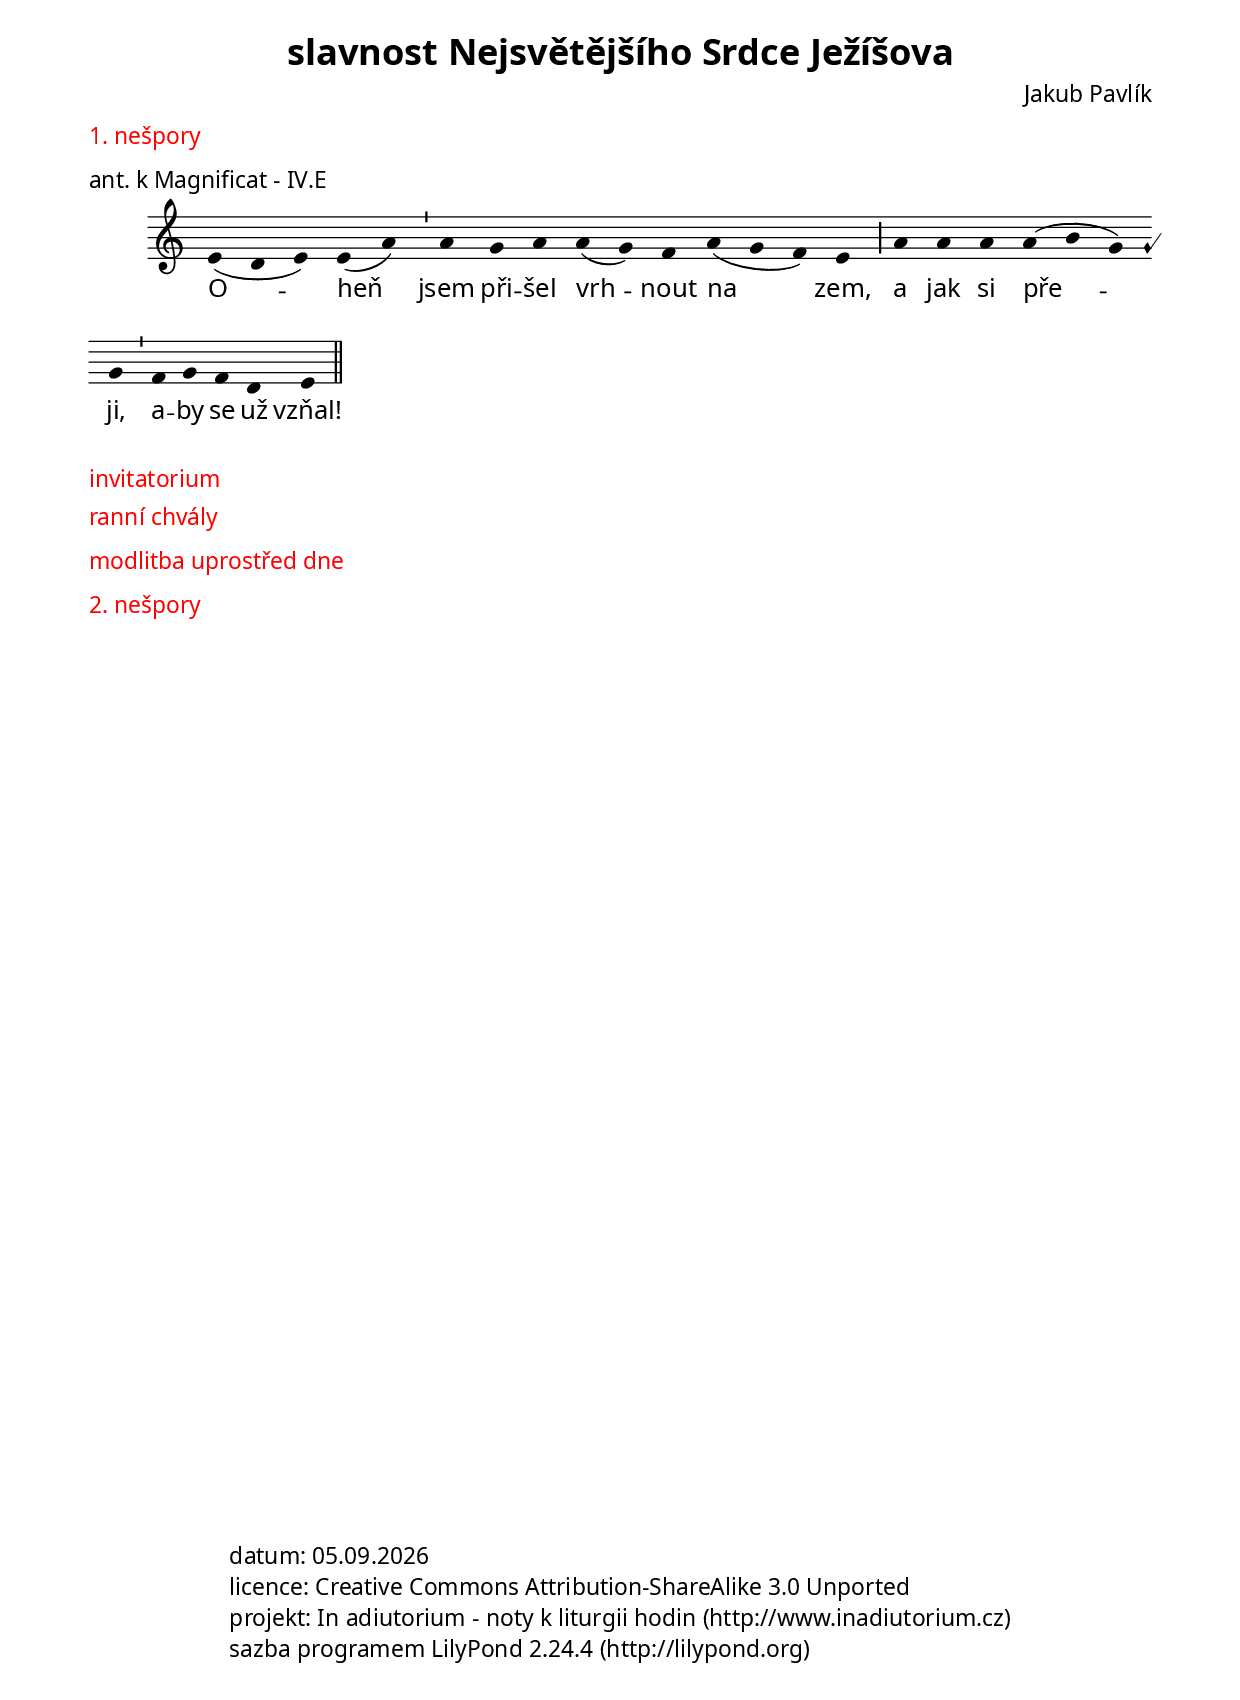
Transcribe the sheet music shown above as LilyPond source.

\version "2.14.2"

\header {
  title = "slavnost Nejsvětějšího Srdce Ježíšova"
  composer = "Jakub Pavlík"
}

\include "spolecne.ly"
\include "dilyresponsorii.ly"

\markup {\nadpisHodinka {"1. nešpory"}}

\score {
  \relative c' {
    \choralniRezim
    e4( d e) e( a) \barMin a g a a( g) f a( g f) e \barMaior
    a4 a a a( b g) g \barMin f g f d e \barFinalis
  }
  \addlyrics {
    O -- heň jsem při -- šel vrh -- nout na zem,
    a jak si pře -- ji, a -- by 
    % už vzpla -- nul! % puvodni
    se už vzňal! % moje nahrazka
  }
  \header {
    quid = "ant. k Magnificat"
    modus = "IV"
    differentia = "E" 
    psalmus = ""
    id = ""
    piece = \markup {\sestavTitulekBezZalmu}
  }
}

\markup {\nadpisHodinka {"invitatorium"}}
\markup {\nadpisHodinka {"ranní chvály"}}

\score {
  \relative c' {
    \choralniRezim
    
  }
  \addlyrics {
    Pán nás mi -- lo -- val věč -- nou lás -- kou
    a při -- šel, a -- by vy -- kou -- pil svůj lid.
    A -- le -- lu -- ja.
  }
  \header {
    quid = "ant. k Benedictus"
    modus = ""
    differentia = "" 
    psalmus = ""
    id = ""
    piece = \markup {\sestavTitulekBezZalmu}
  }
}

\markup {\nadpisHodinka {"modlitba uprostřed dne"}}
\markup {\nadpisHodinka {"2. nešpory"}}

\score {
  \relative c' {
    \choralniRezim
    
  }
  \addlyrics {
    Pán nám o -- tev -- řel svou ná -- ruč
    a je -- ho Srd -- ce se pro nás sta -- lo pra -- me -- nem mi -- los -- ti
      a sli -- to -- vá -- ní.
    A -- le -- lu -- ja.
  }
  \header {
    quid = "ant. k Magnificat"
    modus = ""
    differentia = "" 
    psalmus = ""
    id = ""
    piece = \markup {\sestavTitulekBezZalmu}
  }
}